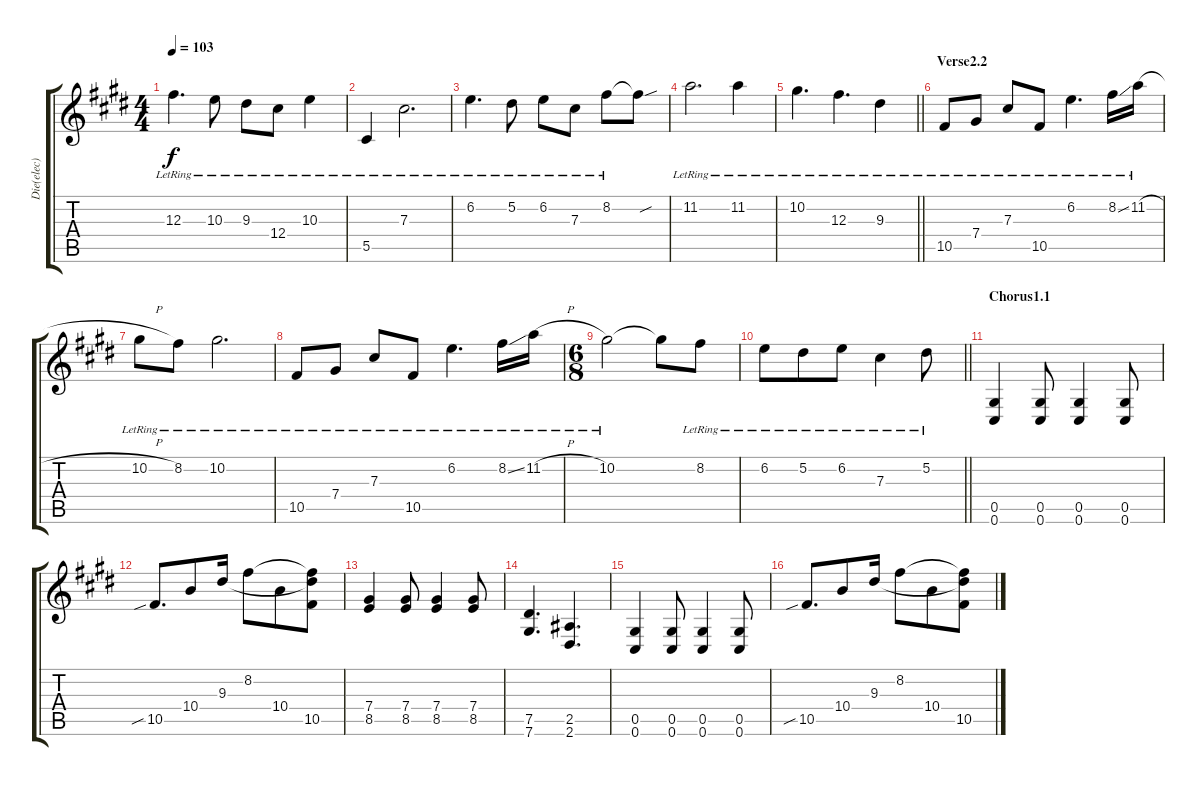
\track ("Die(elec)" "Die(elec)") {instrument distortionguitar}
\staff {score tabs}
\tuning (Eb4 Bb3 Gb3 Db3 Ab2 Db2) {hide}
\ts (4 4)
\tempo 103
\clef g2
\ks c#minor
12.3{lr}.4{d dy f} 10.3{lr}.8 9.3{lr}.8 12.4{lr}.8 10.3{lr}.4 |
5.5{lr}.4 7.3{lr}.2{d} |
6.2{lr}.4{d} 5.2{lr}.8 6.2{lr}.8 7.3{lr}.8 8.2{lr}.8 8.2{sou t}.8 |
11.2{lr}.2{d} 11.2{lr}.4 |
\barLineRight lightlight
10.2{lr}.4{d} 12.3{lr}.4{d} 9.3{lr}.4 |
\section ("" "Verse2.2")
10.5{lr}.8 7.4{lr}.8 7.3{lr}.8 10.5{lr}.8 6.2{lr}.4{d} 8.2{ss lr}.16 11.2{h lr}.16 |
10.2{h lr}.8 8.2{lr}.8 10.2{lr}.2{d} |
10.5{lr}.8 7.4{lr}.8 7.3{lr}.8 10.5{lr}.8 6.2{lr}.4{d} 8.2{ss lr}.16 11.2{h lr}.16 |
\ts (6 8)
10.2{lr}.2 10.2{t}.8 8.2{lr}.8 |
\barLineRight lightlight
6.2{lr}.8 5.2{lr}.8 6.2{lr}.8 7.3{lr}.4 5.2{lr}.8 |
\section ("" "Chorus1.1")
(0.5 0.6).4{instrument distortionguitar} (0.5 0.6).8 (0.5 0.6).4 (0.5 0.6).8 |
10.5{sib}.8{d} 10.4.8 9.3.16 8.2.8 10.4.8 (8.2{t} 9.3{t} 10.5).8 |
(7.4 8.5).4 (7.4 8.5).8 (7.4 8.5).4 (7.4 8.5).8 |
(7.5 7.6).4{d} (2.5 2.6).4{d} |
(0.5 0.6).4 (0.5 0.6).8 (0.5 0.6).4 (0.5 0.6).8 |
10.5{sib}.8{d} 10.4.8 9.3.16 8.2.8 10.4.8 (8.2{t} 9.3{t} 10.5).8
